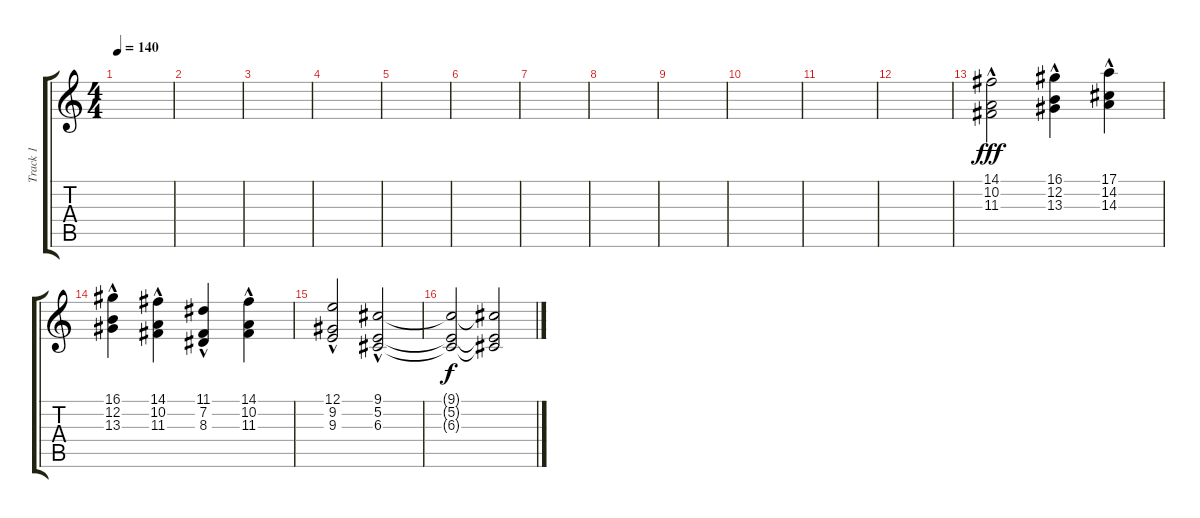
\track ("Track 1" "Track 1") {instrument piccolo}
\staff {score tabs}
\tuning (E4 B3 G3 D3 A2 E2) {hide}
\ts (4 4)
\tempo 140
\clef g2
\ks c
|
|
|
|
|
|
|
|
|
|
|
|
(14.1 10.2 11.3{hac}).2{dy fff} (16.1 12.2 13.3{hac}).4 (17.1 14.2 14.3{hac}).4 |
(16.1 12.2 13.3{hac}).4 (14.1 10.2 11.3{hac}).4 (11.1 7.2 8.3{hac}).4 (14.1 10.2 11.3{hac}).4 |
(12.1 9.2 9.3{hac}).2 (9.1 5.2 6.3{hac}).2 |
(9.1{t} 5.2{t} 6.3{t}).2{dy f} (9.1{t} 5.2{t} 6.3{t}).2
